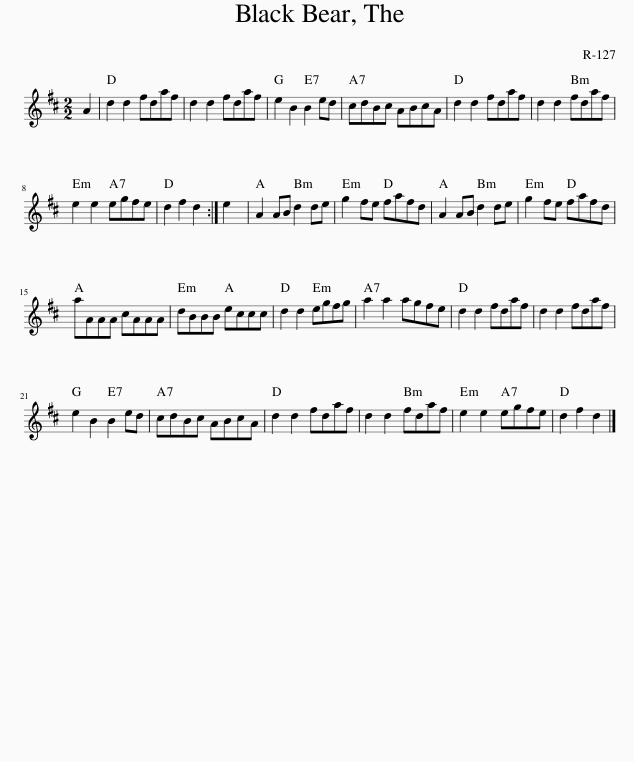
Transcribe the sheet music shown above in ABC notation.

X:1
L:1/8
M:2/2
I:linebreak $
K:D
V:1 treble
V:1
 A2 | d2 d2 fdaf | d2 d2 fdaf | e2 B2 B2 ed | cdBc ABcA | %5
 d2 d2 fdaf | d2 d2 fdaf |$ e2 e2 egfe | d2 f2 d2 :| e2 | %10
 A2 AB d2 de | g2 fe fafd | A2 AB d2 de | g2 fe fafd |$ aAAA cAAA | %15
 dBBB eccc | d2 d2 egfg | a2 a2 agfe | d2 d2 fdaf | d2 d2 fdaf |$ %20
 e2 B2 B2 ed | cdBc ABcA | d2 d2 fdaf | d2 d2 fdaf | e2 e2 egfe | %25
 d2 f2 d2 |] %26
